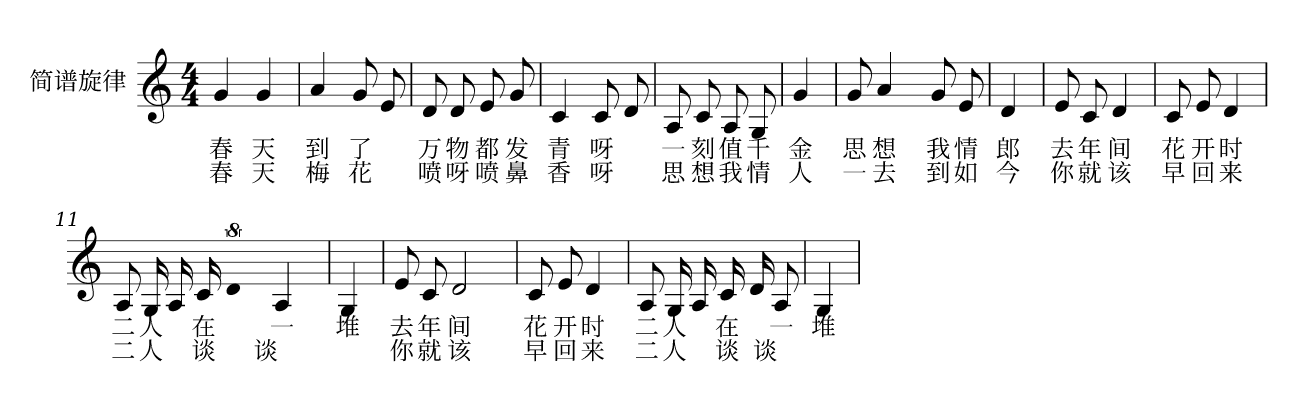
**kern	**text	**text
*part1	*part1	*part1
*staff1	*staff1	*staff1
*I"简谱旋律	*	*
*k[]	*	*
*M4/4	*	*
=1	=1	=1
4g	春	春
4g	天	天
=2	=2	=2
4a	到	梅
8g	了	花
8e	.	.
=3	=3	=3
8d	万	喷
8d	物	呀
8e	都	喷
8g	发	鼻
=4	=4	=4
4c	青	香
8c	呀	呀
8d	.	.
=5	=5	=5
8A	一	思
8c	刻	想
8A	值	我
8G	千	情
=6	=6	=6
4g	金	人
=7	=7	=7
8g	思	一
!LO:N:vis=4	!	!
4.a	想	去
8g	我	到
8e	情	如
=8	=8	=8
4d	郎	今
=9	=9	=9
8e	去	你
8c	年	就
4d	间	该
=10	=10	=10
8c	花	早
8e	开	回
4d	时	来
=11	=11	=11
8A	二	二
16G	人	人
16A	.	.
16c	在	谈
!LO:N:vis=4	!	!
16%5d	.	.
!LO:N:vis=4	!	!
4.A	一	谈
=12	=12	=12
4G	堆	.
=13	=13	=13
8e	去	你
8c	年	就
2d	间	该
=14	=14	=14
8c	花	早
8e	开	回
4d	时	来
=15	=15	=15
8A	二	二
16G	人	人
16A	.	.
16c	在	谈
16d	.	.
8A	一	谈
=16	=16	=16
4G	堆	.
=	=	=
*-	*-	*-
